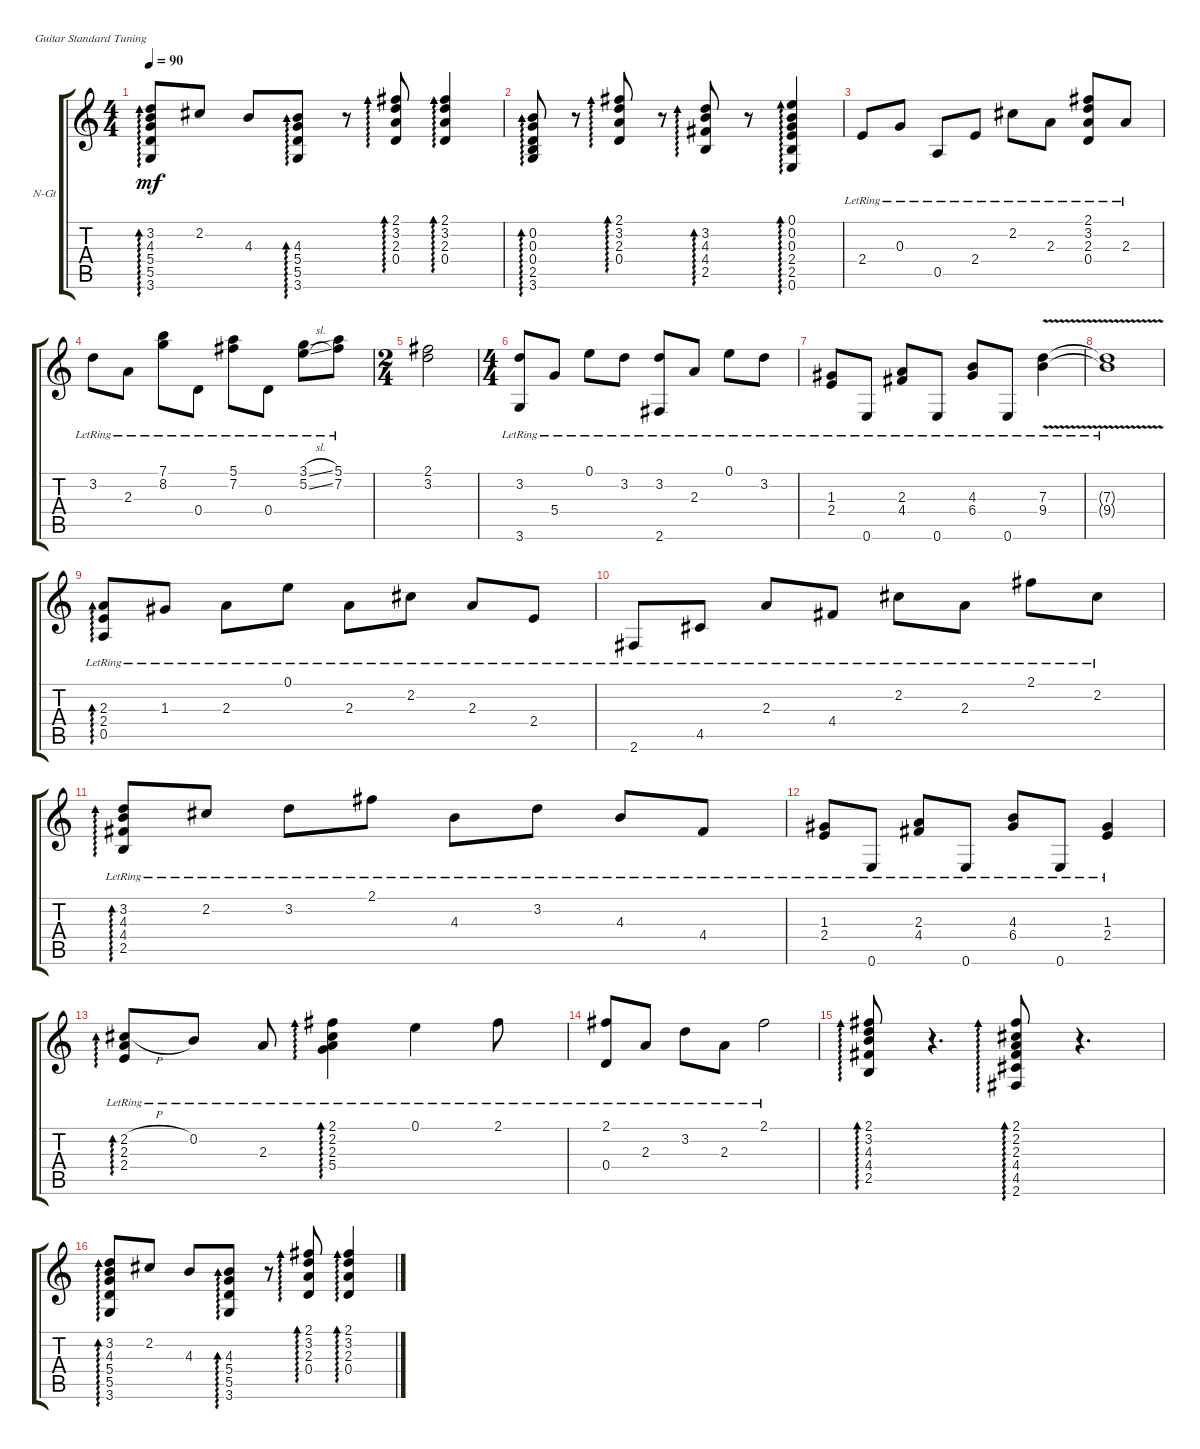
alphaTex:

\defaultSystemsLayout 4
\bracketExtendMode groupsimilarinstruments
\firstSystemTrackNameOrientation horizontal
\otherSystemsTrackNameOrientation horizontal
\track ("Nylon Guitar" "N-Gt") {instrument acousticguitarnylon}
\staff {score tabs}
\tuning (E4 B3 G3 D3 A2 E2)
\ts (4 4)
\tempo 90
\clef g2
\ks c
(3.6 5.5 5.4 4.3 3.2).8{ad 0 dy mf} 2.2.8 4.3.8 (3.6 5.5 5.4 4.3).8{ad 0} r.8 (0.4 2.3 3.2 2.1).8{ad 0} (0.4 2.3 3.2 2.1).4{ad 0} |
(3.6 2.5 0.4 0.3 0.2).8{ad 0} r.8 (0.4 2.3 3.2 2.1).8{ad 0} r.8 (2.5 4.4 4.3 3.2).8{ad 0} r.8 (0.6 2.5 2.4 0.3 0.2 0.1).4{ad 0} |
2.4{lr}.8 0.3{lr}.8 0.5{lr}.8 2.4{lr}.8 2.2{lr}.8 2.3{lr}.8 (0.4{lr} 2.3{lr} 3.2{lr} 2.1{lr}).8 2.3{lr}.8 |
3.2{lr}.8 2.3{lr}.8 (7.1{lr} 8.2{lr}).8 0.4{lr}.8 (7.2{lr} 5.1{lr}).8 0.4{lr}.8 (3.1{sl lr} 5.2{sl lr}).8 (7.2{lr} 5.1{lr}).8 |
\ts (2 4)
(2.1 3.2).2 |
\ts (4 4)
(3.6{lr} 3.2{lr}).8 5.4{lr}.8 0.1{lr}.8 3.2{lr}.8 (2.6{lr} 3.2{lr}).8 2.3{lr}.8 0.1{lr}.8 3.2{lr}.8 |
(2.4{lr} 1.3{lr}).8 0.6{lr}.8 (4.4{lr} 2.3{lr}).8 0.6{lr}.8 (6.4{lr} 4.3{lr}).8 0.6{lr}.8 (9.4{v lr} 7.3{v lr}).4 |
(7.3{lr t} 9.4{lr t}).1 |
(0.5{lr} 2.4{lr} 2.3{lr}).8{ad 0} 1.3{lr}.8 2.3{lr}.8 0.1{lr}.8 2.3{lr}.8 2.2{lr}.8 2.3{lr}.8 2.4{lr}.8 |
2.6{lr}.8 4.5{lr}.8 2.3{lr}.8 4.4{lr}.8 2.2{lr}.8 2.3{lr}.8 2.1{lr}.8 2.2{lr}.8 |
(2.5{lr} 4.4{lr} 4.3{lr} 3.2{lr}).8{ad 0} 2.2{lr}.8 3.2{lr}.8 2.1{lr}.8 4.3{lr}.8 3.2{lr}.8 4.3{lr}.8 4.4{lr}.8 |
(2.4{lr} 1.3{lr}).8 0.6{lr}.8 (4.4{lr} 2.3{lr}).8 0.6{lr}.8 (6.4{lr} 4.3{lr}).8 0.6{lr}.8 (2.4{lr} 1.3{lr}).4 |
(2.4{lr} 2.3{lr} 2.2{h lr}).8{ad 0} 0.2{lr}.8 2.3{lr}.8 (5.4{lr} 2.3{lr} 2.2{lr} 2.1{lr}).4{ad 0} 0.1{lr}.4 2.1{lr}.8 |
(0.4{lr} 2.1{lr}).8 2.3{lr}.8 3.2{lr}.8 2.3{lr}.8 2.1{lr}.2 |
(2.5 4.4 4.3 3.2 2.1).8{ad 0} r.4{d} (2.6 4.5 4.4 2.3 2.2 2.1).8{ad 0} r.4{d} |
(3.6 5.5 5.4 4.3 3.2).8{ad 0} 2.2.8 4.3.8 (3.6 5.5 5.4 4.3).8{ad 0} r.8 (0.4 2.3 3.2 2.1).8{ad 0} (0.4 2.3 3.2 2.1).4{ad 0}
